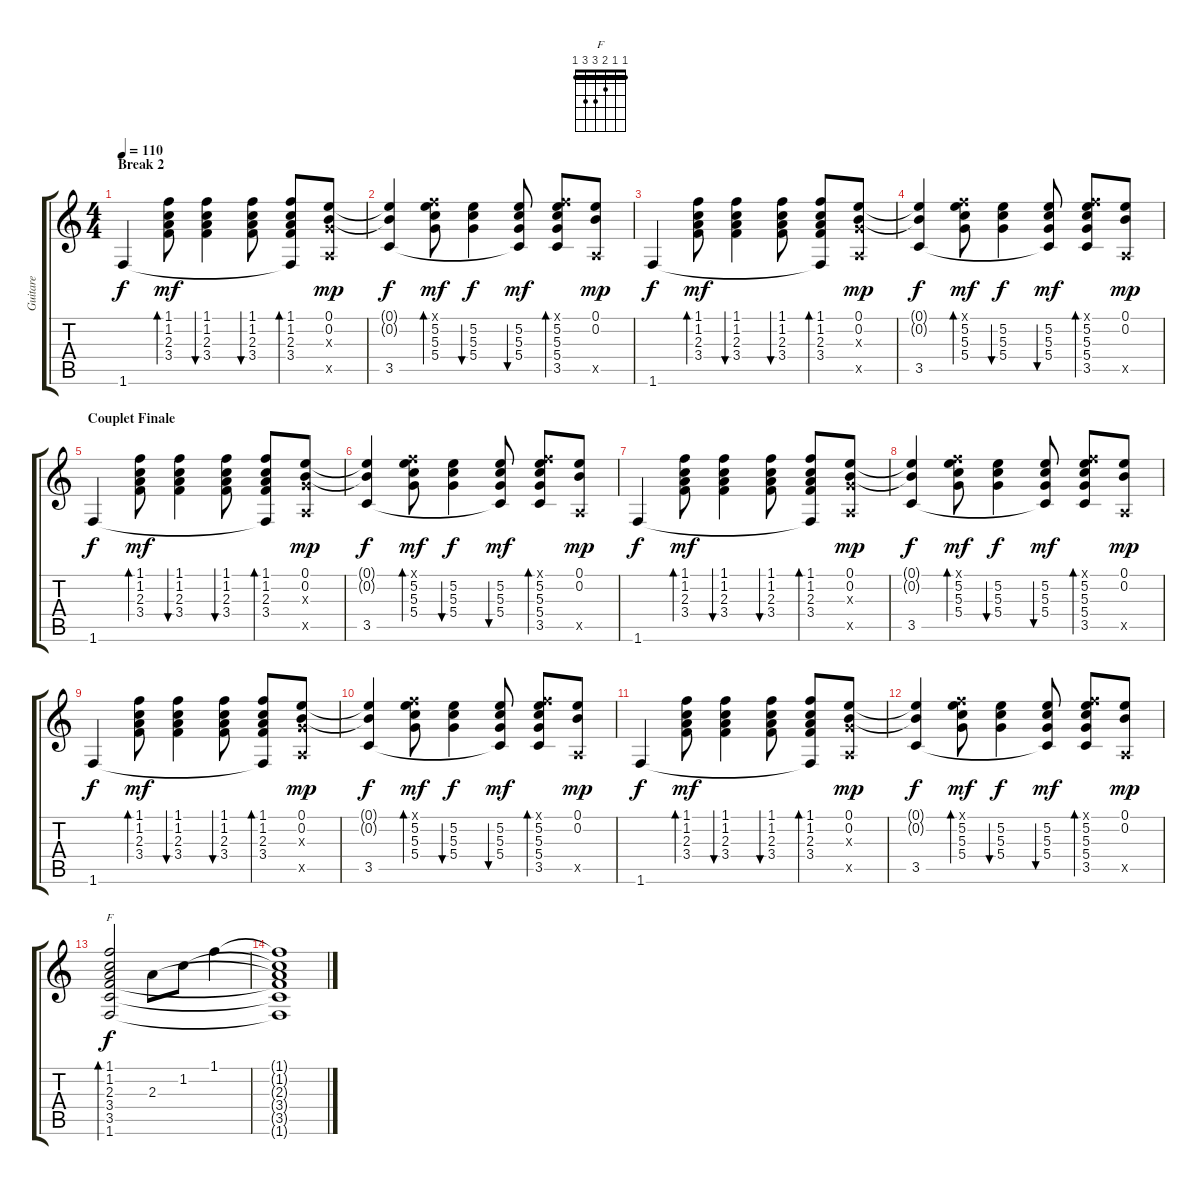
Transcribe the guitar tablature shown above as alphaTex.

\track ("Guitare" "Guitare") {instrument acousticguitarsteel}
\staff {score tabs}
\tuning (E4 B3 G3 D3 A2 E2) {hide}
\chord ("F" 1 1 2 3 3 1) {barre 1}
\ts (4 4)
\section ("" "Break 2")
\tempo 110
\clef g2
\ks c
1.6.4{dy f} (1.1 1.2 2.3 3.4).8{bd 60 dy mf} (1.1 1.2 2.3 3.4).4{bu 60} (1.1 1.2 2.3 3.4).8{bu 60} (1.1 1.2 2.3 3.4 1.6{t}).8{bd 60} (0.1 0.2 0.3{x} 0.5{x}).8{dy mp} |
(0.1{t} 0.2{t} 3.5).4{dy f} (1.1{x} 5.2 5.3 5.4).8{bd 60 dy mf} (5.2 5.3 5.4).4{bu 60 dy f} (5.2 5.3 5.4 3.5{t}).8{bu 60 dy mf} (1.1{x} 5.2 5.3 5.4 3.5).8{bd 60} (0.1 0.2 0.5{x}).8{dy mp} |
1.6.4{dy f} (1.1 1.2 2.3 3.4).8{bd 60 dy mf} (1.1 1.2 2.3 3.4).4{bu 60} (1.1 1.2 2.3 3.4).8{bu 60} (1.1 1.2 2.3 3.4 1.6{t}).8{bd 60} (0.1 0.2 0.3{x} 0.5{x}).8{dy mp} |
(0.1{t} 0.2{t} 3.5).4{dy f} (1.1{x} 5.2 5.3 5.4).8{bd 60 dy mf} (5.2 5.3 5.4).4{bu 60 dy f} (5.2 5.3 5.4 3.5{t}).8{bu 60 dy mf} (1.1{x} 5.2 5.3 5.4 3.5).8{bd 60} (0.1 0.2 0.5{x}).8{dy mp} |
\section ("" "Couplet Finale")
1.6.4{dy f} (1.1 1.2 2.3 3.4).8{bd 60 dy mf} (1.1 1.2 2.3 3.4).4{bu 60} (1.1 1.2 2.3 3.4).8{bu 60} (1.1 1.2 2.3 3.4 1.6{t}).8{bd 60} (0.1 0.2 0.3{x} 0.5{x}).8{dy mp} |
(0.1{t} 0.2{t} 3.5).4{dy f} (1.1{x} 5.2 5.3 5.4).8{bd 60 dy mf} (5.2 5.3 5.4).4{bu 60 dy f} (5.2 5.3 5.4 3.5{t}).8{bu 60 dy mf} (1.1{x} 5.2 5.3 5.4 3.5).8{bd 60} (0.1 0.2 0.5{x}).8{dy mp} |
1.6.4{dy f} (1.1 1.2 2.3 3.4).8{bd 60 dy mf} (1.1 1.2 2.3 3.4).4{bu 60} (1.1 1.2 2.3 3.4).8{bu 60} (1.1 1.2 2.3 3.4 1.6{t}).8{bd 60} (0.1 0.2 0.3{x} 0.5{x}).8{dy mp} |
(0.1{t} 0.2{t} 3.5).4{dy f} (1.1{x} 5.2 5.3 5.4).8{bd 60 dy mf} (5.2 5.3 5.4).4{bu 60 dy f} (5.2 5.3 5.4 3.5{t}).8{bu 60 dy mf} (1.1{x} 5.2 5.3 5.4 3.5).8{bd 60} (0.1 0.2 0.5{x}).8{dy mp} |
1.6.4{dy f} (1.1 1.2 2.3 3.4).8{bd 60 dy mf} (1.1 1.2 2.3 3.4).4{bu 60} (1.1 1.2 2.3 3.4).8{bu 60} (1.1 1.2 2.3 3.4 1.6{t}).8{bd 60} (0.1 0.2 0.3{x} 0.5{x}).8{dy mp} |
(0.1{t} 0.2{t} 3.5).4{dy f} (1.1{x} 5.2 5.3 5.4).8{bd 60 dy mf} (5.2 5.3 5.4).4{bu 60 dy f} (5.2 5.3 5.4 3.5{t}).8{bu 60 dy mf} (1.1{x} 5.2 5.3 5.4 3.5).8{bd 60} (0.1 0.2 0.5{x}).8{dy mp} |
1.6.4{dy f} (1.1 1.2 2.3 3.4).8{bd 60 dy mf} (1.1 1.2 2.3 3.4).4{bu 60} (1.1 1.2 2.3 3.4).8{bu 60} (1.1 1.2 2.3 3.4 1.6{t}).8{bd 60} (0.1 0.2 0.3{x} 0.5{x}).8{dy mp} |
(0.1{t} 0.2{t} 3.5).4{dy f} (1.1{x} 5.2 5.3 5.4).8{bd 60 dy mf} (5.2 5.3 5.4).4{bu 60 dy f} (5.2 5.3 5.4 3.5{t}).8{bu 60 dy mf} (1.1{x} 5.2 5.3 5.4 3.5).8{bd 60} (0.1 0.2 0.5{x}).8{dy mp} |
(1.1 1.2 2.3 3.4 3.5 1.6).2{bd 480 ch "F" dy f} 2.3.8 1.2.8 1.1.4 |
(1.1{t} 1.2{t} 2.3{t} 3.4{t} 3.5{t} 1.6{t}).1
